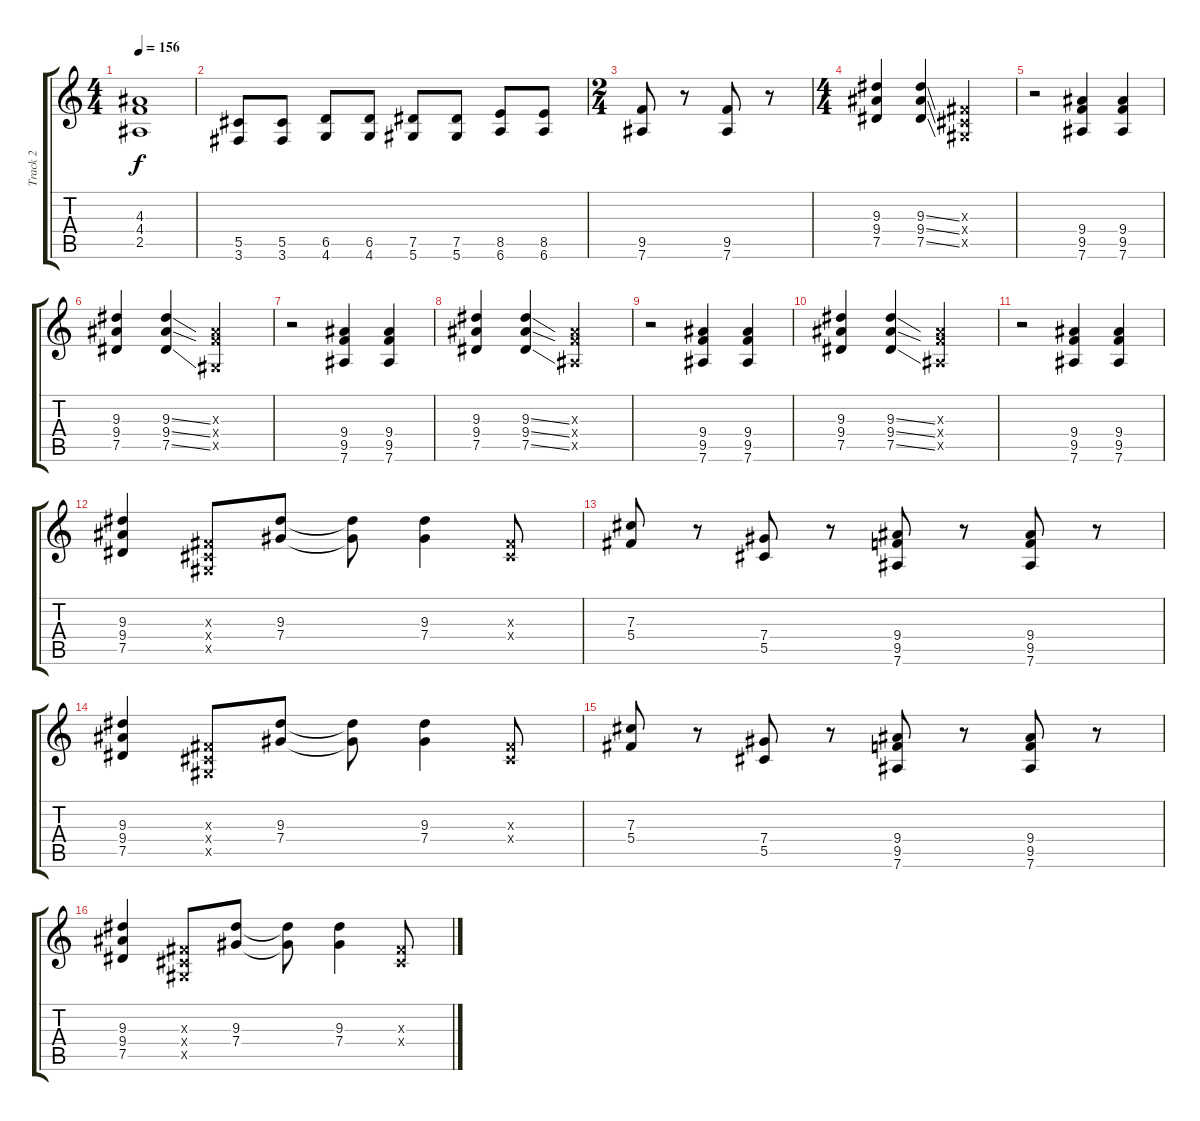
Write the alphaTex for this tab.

\track ("Track 2" "Track 2") {instrument overdrivenguitar}
\staff {score tabs}
\tuning (Eb4 Bb3 Gb3 Db3 Ab2 Eb2) {hide}
\ts (4 4)
\tempo 156
\clef g2
\ks c
(4.3{t} 4.4{t} 2.5{t}).1{dy f} |
(5.5 3.6).8 (5.5 3.6).8 (6.5 4.6).8 (6.5 4.6).8 (7.5 5.6).8 (7.5 5.6).8 (8.5 6.6).8 (8.5 6.6).8 |
\ts (2 4)
(9.5 7.6).8 r.8 (9.5 7.6).8 r.8 |
\ts (4 4)
(9.3 9.4 7.5).4 (9.3{ss} 9.4{ss} 7.5{ss}).4 (0.3{x} 0.4{x} 0.5{x}).2 |
r.2 (9.4 9.5 7.6).4 (9.4 9.5 7.6).4 |
(9.3 9.4 7.5).4 (9.3{ss} 9.4{ss} 7.5{ss}).4 (4.3{x} 4.4{x} 0.5{x}).2 |
r.2 (9.4 9.5 7.6).4 (9.4 9.5 7.6).4 |
(9.3 9.4 7.5).4 (9.3{ss} 9.4{ss} 7.5{ss}).4 (4.3{x} 4.4{x} 2.5{x}).2 |
r.2 (9.4 9.5 7.6).4 (9.4 9.5 7.6).4 |
(9.3 9.4 7.5).4 (9.3{ss} 9.4{ss} 7.5{ss}).4 (4.3{x} 4.4{x} 2.5{x}).2 |
r.2 (9.4 9.5 7.6).4 (9.4 9.5 7.6).4 |
(9.3 9.4 7.5).4 (0.3{x} 0.4{x} 0.5{x}).8 (9.3 7.4).8 (9.3{t} 7.4{t}).8 (9.3 7.4).4 (0.3{x} 0.4{x}).8 |
(7.3 5.4).8 r.8 (7.4 5.5).8 r.8 (9.4 9.5 7.6).8 r.8 (9.4 9.5 7.6).8 r.8 |
(9.3 9.4 7.5).4 (0.3{x} 0.4{x} 0.5{x}).8 (9.3 7.4).8 (9.3{t} 7.4{t}).8 (9.3 7.4).4 (0.3{x} 0.4{x}).8 |
(7.3 5.4).8 r.8 (7.4 5.5).8 r.8 (9.4 9.5 7.6).8 r.8 (9.4 9.5 7.6).8 r.8 |
(9.3 9.4 7.5).4 (0.3{x} 0.4{x} 0.5{x}).8 (9.3 7.4).8 (9.3{t} 7.4{t}).8 (9.3 7.4).4 (0.3{x} 0.4{x}).8
